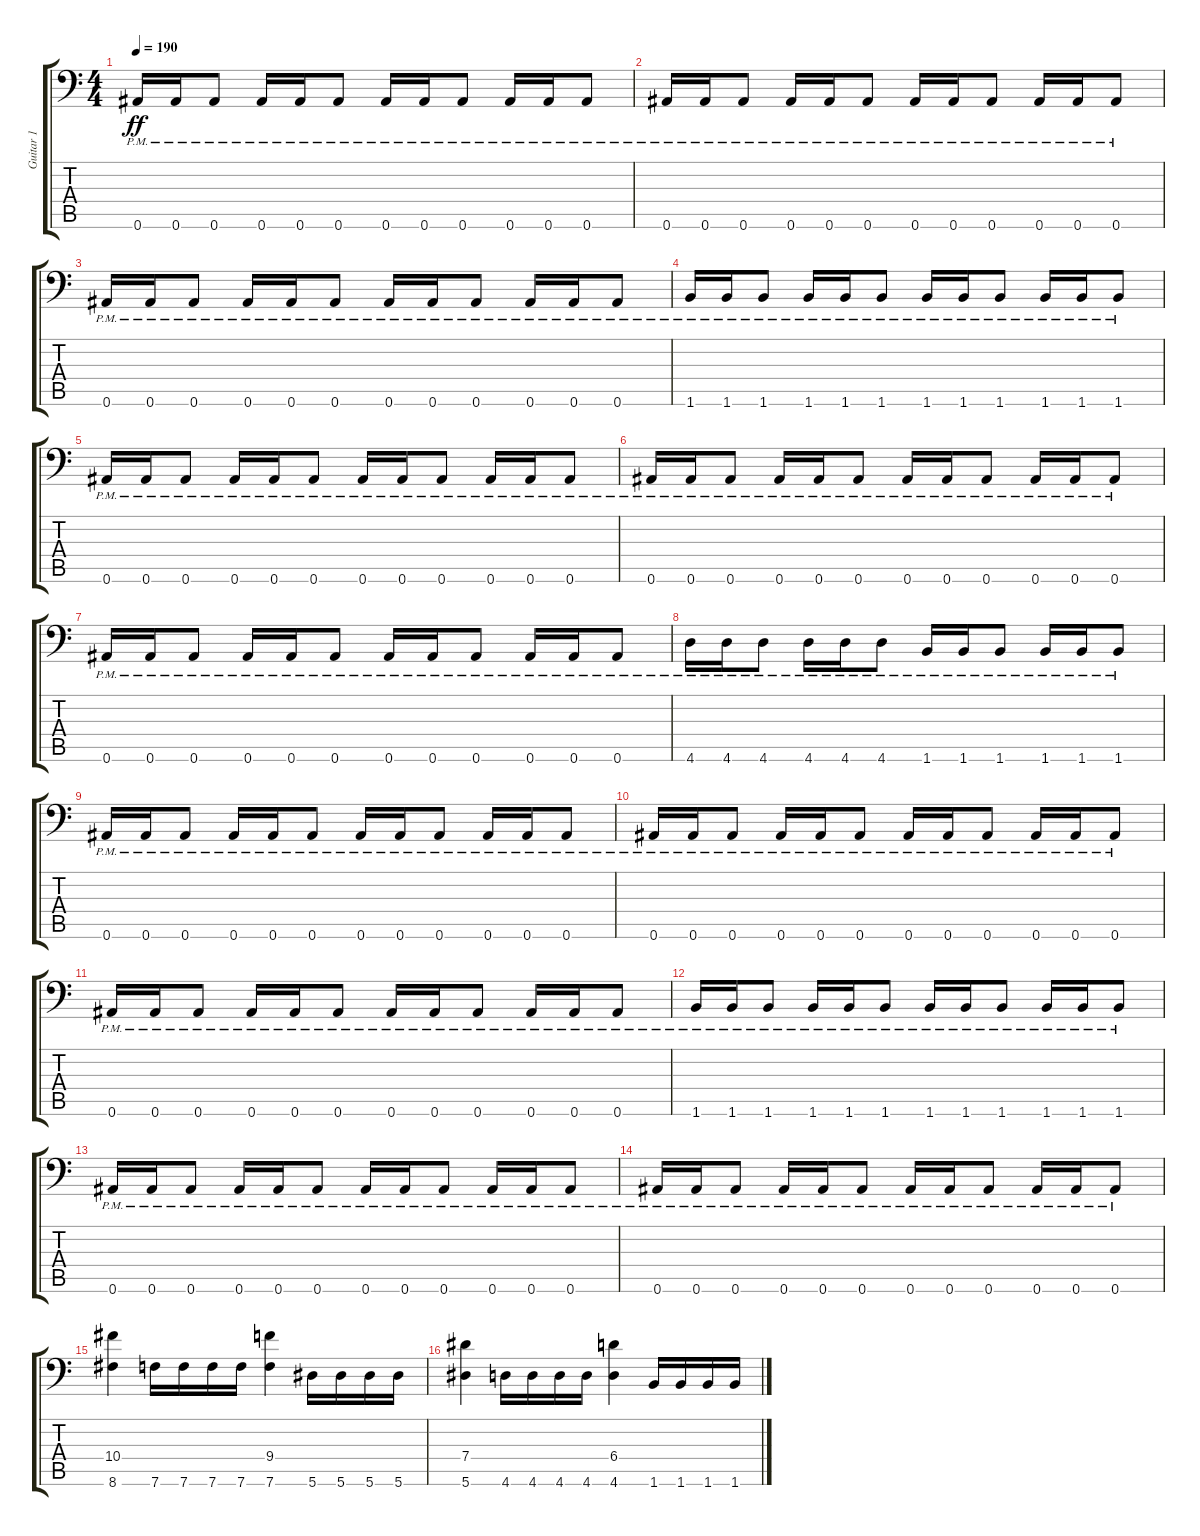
\track ("Guitar 1" "Guitar 1") {instrument distortionguitar}
\staff {score tabs}
\tuning (Bb3 F3 Db3 Ab2 Eb2 Bb1) {hide}
\ts (4 4)
\tempo 190
\clef f4
\ks c
0.6{pm}.16{dy ff} 0.6{pm}.16 0.6{pm}.8 0.6{pm}.16 0.6{pm}.16 0.6{pm}.8 0.6{pm}.16 0.6{pm}.16 0.6{pm}.8 0.6{pm}.16 0.6{pm}.16 0.6{pm}.8 |
0.6{pm}.16 0.6{pm}.16 0.6{pm}.8 0.6{pm}.16 0.6{pm}.16 0.6{pm}.8 0.6{pm}.16 0.6{pm}.16 0.6{pm}.8 0.6{pm}.16 0.6{pm}.16 0.6{pm}.8 |
0.6{pm}.16 0.6{pm}.16 0.6{pm}.8 0.6{pm}.16 0.6{pm}.16 0.6{pm}.8 0.6{pm}.16 0.6{pm}.16 0.6{pm}.8 0.6{pm}.16 0.6{pm}.16 0.6{pm}.8 |
1.6{pm}.16 1.6{pm}.16 1.6{pm}.8 1.6{pm}.16 1.6{pm}.16 1.6{pm}.8 1.6{pm}.16 1.6{pm}.16 1.6{pm}.8 1.6{pm}.16 1.6{pm}.16 1.6{pm}.8 |
0.6{pm}.16 0.6{pm}.16 0.6{pm}.8 0.6{pm}.16 0.6{pm}.16 0.6{pm}.8 0.6{pm}.16 0.6{pm}.16 0.6{pm}.8 0.6{pm}.16 0.6{pm}.16 0.6{pm}.8 |
0.6{pm}.16 0.6{pm}.16 0.6{pm}.8 0.6{pm}.16 0.6{pm}.16 0.6{pm}.8 0.6{pm}.16 0.6{pm}.16 0.6{pm}.8 0.6{pm}.16 0.6{pm}.16 0.6{pm}.8 |
0.6{pm}.16 0.6{pm}.16 0.6{pm}.8 0.6{pm}.16 0.6{pm}.16 0.6{pm}.8 0.6{pm}.16 0.6{pm}.16 0.6{pm}.8 0.6{pm}.16 0.6{pm}.16 0.6{pm}.8 |
4.6{pm}.16 4.6{pm}.16 4.6{pm}.8 4.6{pm}.16 4.6{pm}.16 4.6{pm}.8 1.6{pm}.16 1.6{pm}.16 1.6{pm}.8 1.6{pm}.16 1.6{pm}.16 1.6{pm}.8 |
0.6{pm}.16 0.6{pm}.16 0.6{pm}.8 0.6{pm}.16 0.6{pm}.16 0.6{pm}.8 0.6{pm}.16 0.6{pm}.16 0.6{pm}.8 0.6{pm}.16 0.6{pm}.16 0.6{pm}.8 |
0.6{pm}.16 0.6{pm}.16 0.6{pm}.8 0.6{pm}.16 0.6{pm}.16 0.6{pm}.8 0.6{pm}.16 0.6{pm}.16 0.6{pm}.8 0.6{pm}.16 0.6{pm}.16 0.6{pm}.8 |
0.6{pm}.16 0.6{pm}.16 0.6{pm}.8 0.6{pm}.16 0.6{pm}.16 0.6{pm}.8 0.6{pm}.16 0.6{pm}.16 0.6{pm}.8 0.6{pm}.16 0.6{pm}.16 0.6{pm}.8 |
1.6{pm}.16 1.6{pm}.16 1.6{pm}.8 1.6{pm}.16 1.6{pm}.16 1.6{pm}.8 1.6{pm}.16 1.6{pm}.16 1.6{pm}.8 1.6{pm}.16 1.6{pm}.16 1.6{pm}.8 |
0.6{pm}.16 0.6{pm}.16 0.6{pm}.8 0.6{pm}.16 0.6{pm}.16 0.6{pm}.8 0.6{pm}.16 0.6{pm}.16 0.6{pm}.8 0.6{pm}.16 0.6{pm}.16 0.6{pm}.8 |
0.6{pm}.16 0.6{pm}.16 0.6{pm}.8 0.6{pm}.16 0.6{pm}.16 0.6{pm}.8 0.6{pm}.16 0.6{pm}.16 0.6{pm}.8 0.6{pm}.16 0.6{pm}.16 0.6{pm}.8 |
(10.4 8.6).4 7.6.16 7.6.16 7.6.16 7.6.16 (9.4 7.6).4 5.6.16 5.6.16 5.6.16 5.6.16 |
(7.4 5.6).4 4.6.16 4.6.16 4.6.16 4.6.16 (6.4 4.6).4 1.6.16 1.6.16 1.6.16 1.6.16
